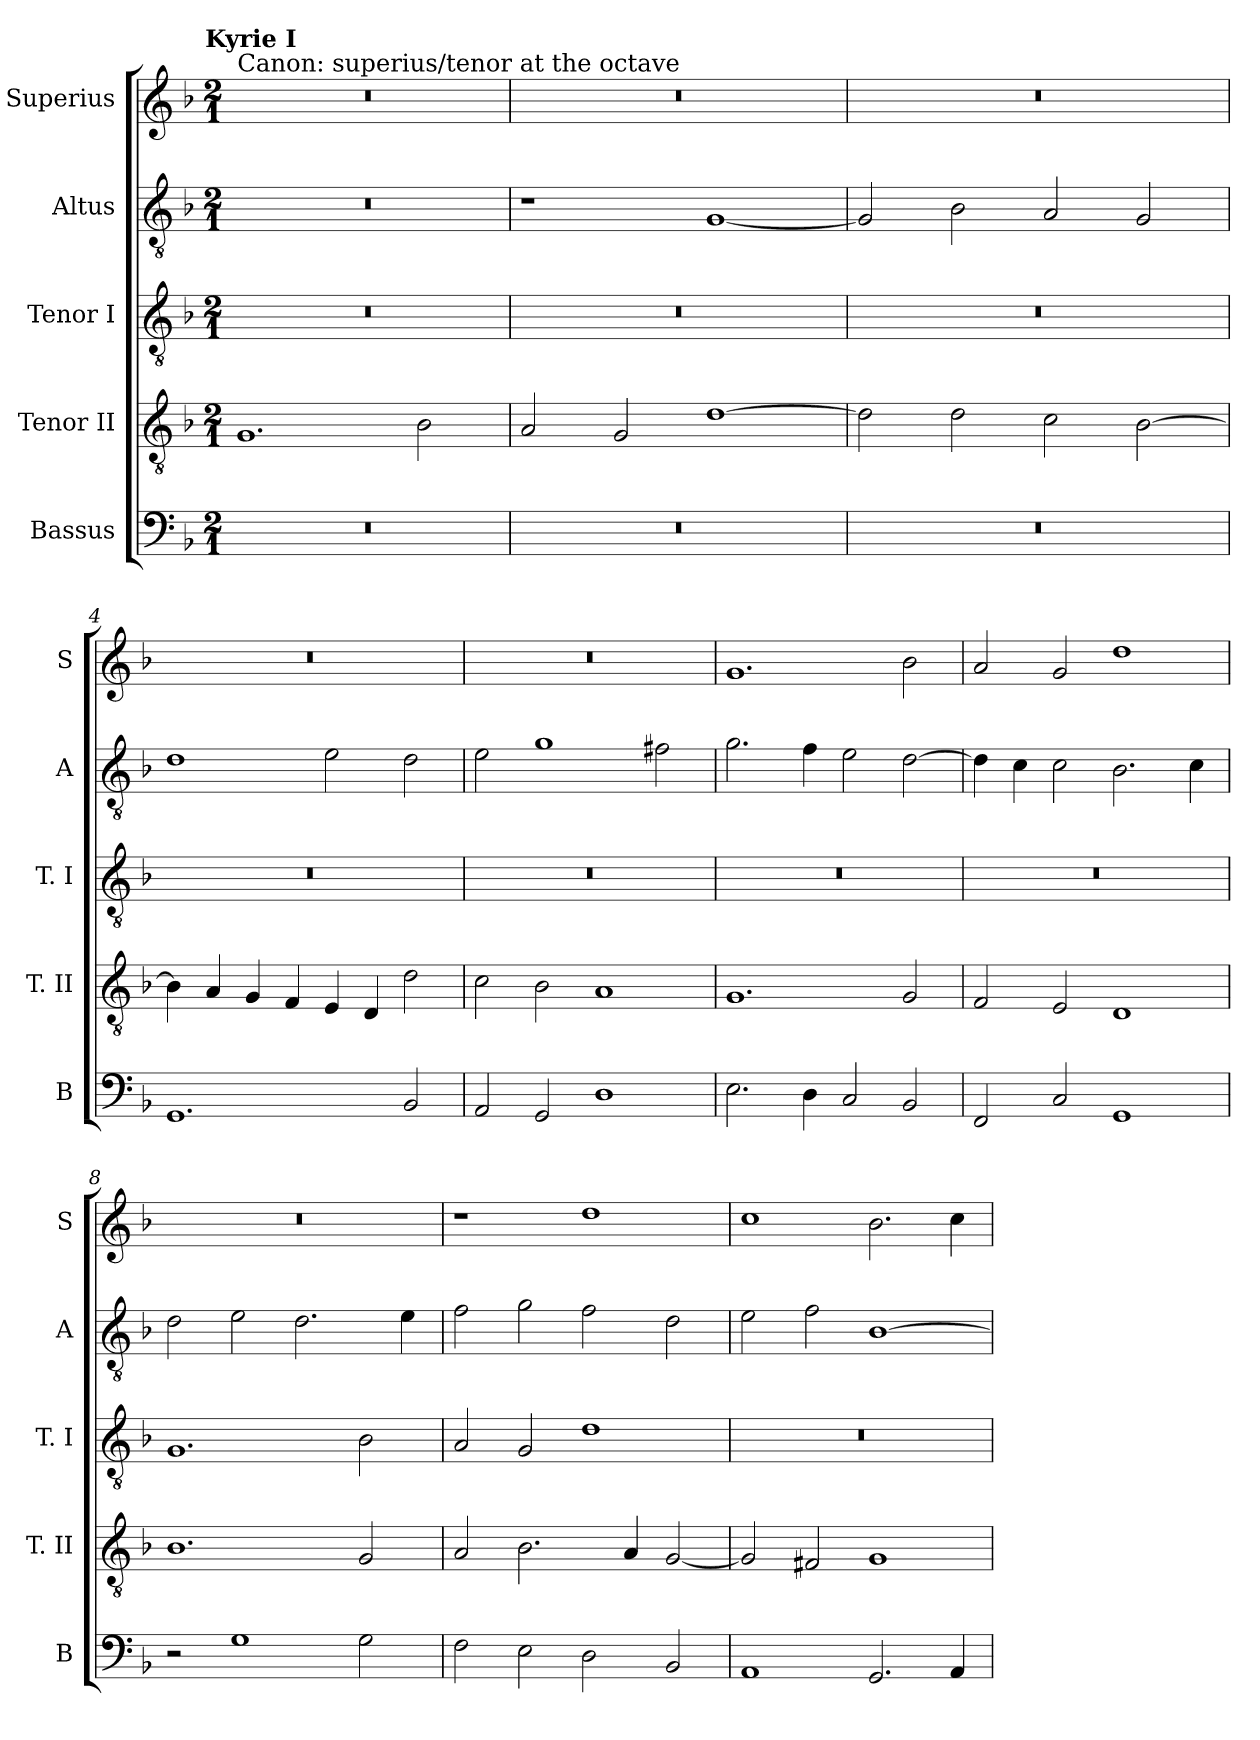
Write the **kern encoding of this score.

**kern	**kern	**kern	**kern	**kern
*part5	*part4	*part3	*part2	*part1
*staff5	*staff4	*staff3	*staff2	*staff1
*I"Bassus	*I"Tenor II	*I"Tenor I	*I"Altus	*I"Superius
*I'B	*I'T. II	*I'T. I	*I'A	*I'S
*clefF4	*clefGv2	*clefGv2	*clefGv2	*clefG2
*k[b-]	*k[b-]	*k[b-]	*k[b-]	*k[b-]
!!LO:TX:omd:t=Kyrie I
*M2/1	*M2/1	*M2/1	*M2/1	*M2/1
=1	=1	=1	=1	=1
!	!	!	!	!LO:TX:a:t=Canon&colon; superius/tenor at the octave
0r	1.G	0r	0r	0r
.	2B-	.	.	.
=2	=2	=2	=2	=2
0r	2A	0r	1r	0r
.	2G	.	.	.
.	[1d	.	[1G	.
=3	=3	=3	=3	=3
0r	2d]	0r	2G]	0r
.	2d	.	2B-	.
.	2c	.	2A	.
.	[2B-	.	2G	.
=4	=4	=4	=4	=4
1.GG	4B-]	0r	1d	0r
.	4A	.	.	.
.	4G	.	.	.
.	4F	.	.	.
.	4E	.	2e	.
.	4D	.	.	.
2BB-	2d	.	2d	.
=5	=5	=5	=5	=5
2AA	2c	0r	2e	0r
2GG	2B-	.	1g	.
1D	1A	.	.	.
.	.	.	2f#X	.
=6	=6	=6	=6	=6
2.E	1.G	0r	2.g	1.g
4D	.	.	4f	.
2C	.	.	2e	.
2BB-	2G	.	[2d	2b-
=7	=7	=7	=7	=7
2FF	2F	0r	4d]	2a
.	.	.	4c	.
2C	2E	.	2c	2g
1GG	1D	.	2.B-	1dd
.	.	.	4c	.
=8	=8	=8	=8	=8
2r	1.B-	1.G	2d	0r
1G	.	.	2e	.
.	.	.	2.d	.
2G	2G	2B-	.	.
.	.	.	4e	.
=9	=9	=9	=9	=9
2F	2A	2A	2f	1r
2E	2.B-	2G	2g	.
2D	.	1d	2f	1dd
.	4A	.	.	.
2BB-	[2G	.	2d	.
=10	=10	=10	=10	=10
1AA	2G]	0r	2e	1cc
.	2F#X	.	2f	.
2.GG	1G	.	[1B-	2.b-
4AA	.	.	.	4cc
=	=	=	=	=
*-	*-	*-	*-	*-
